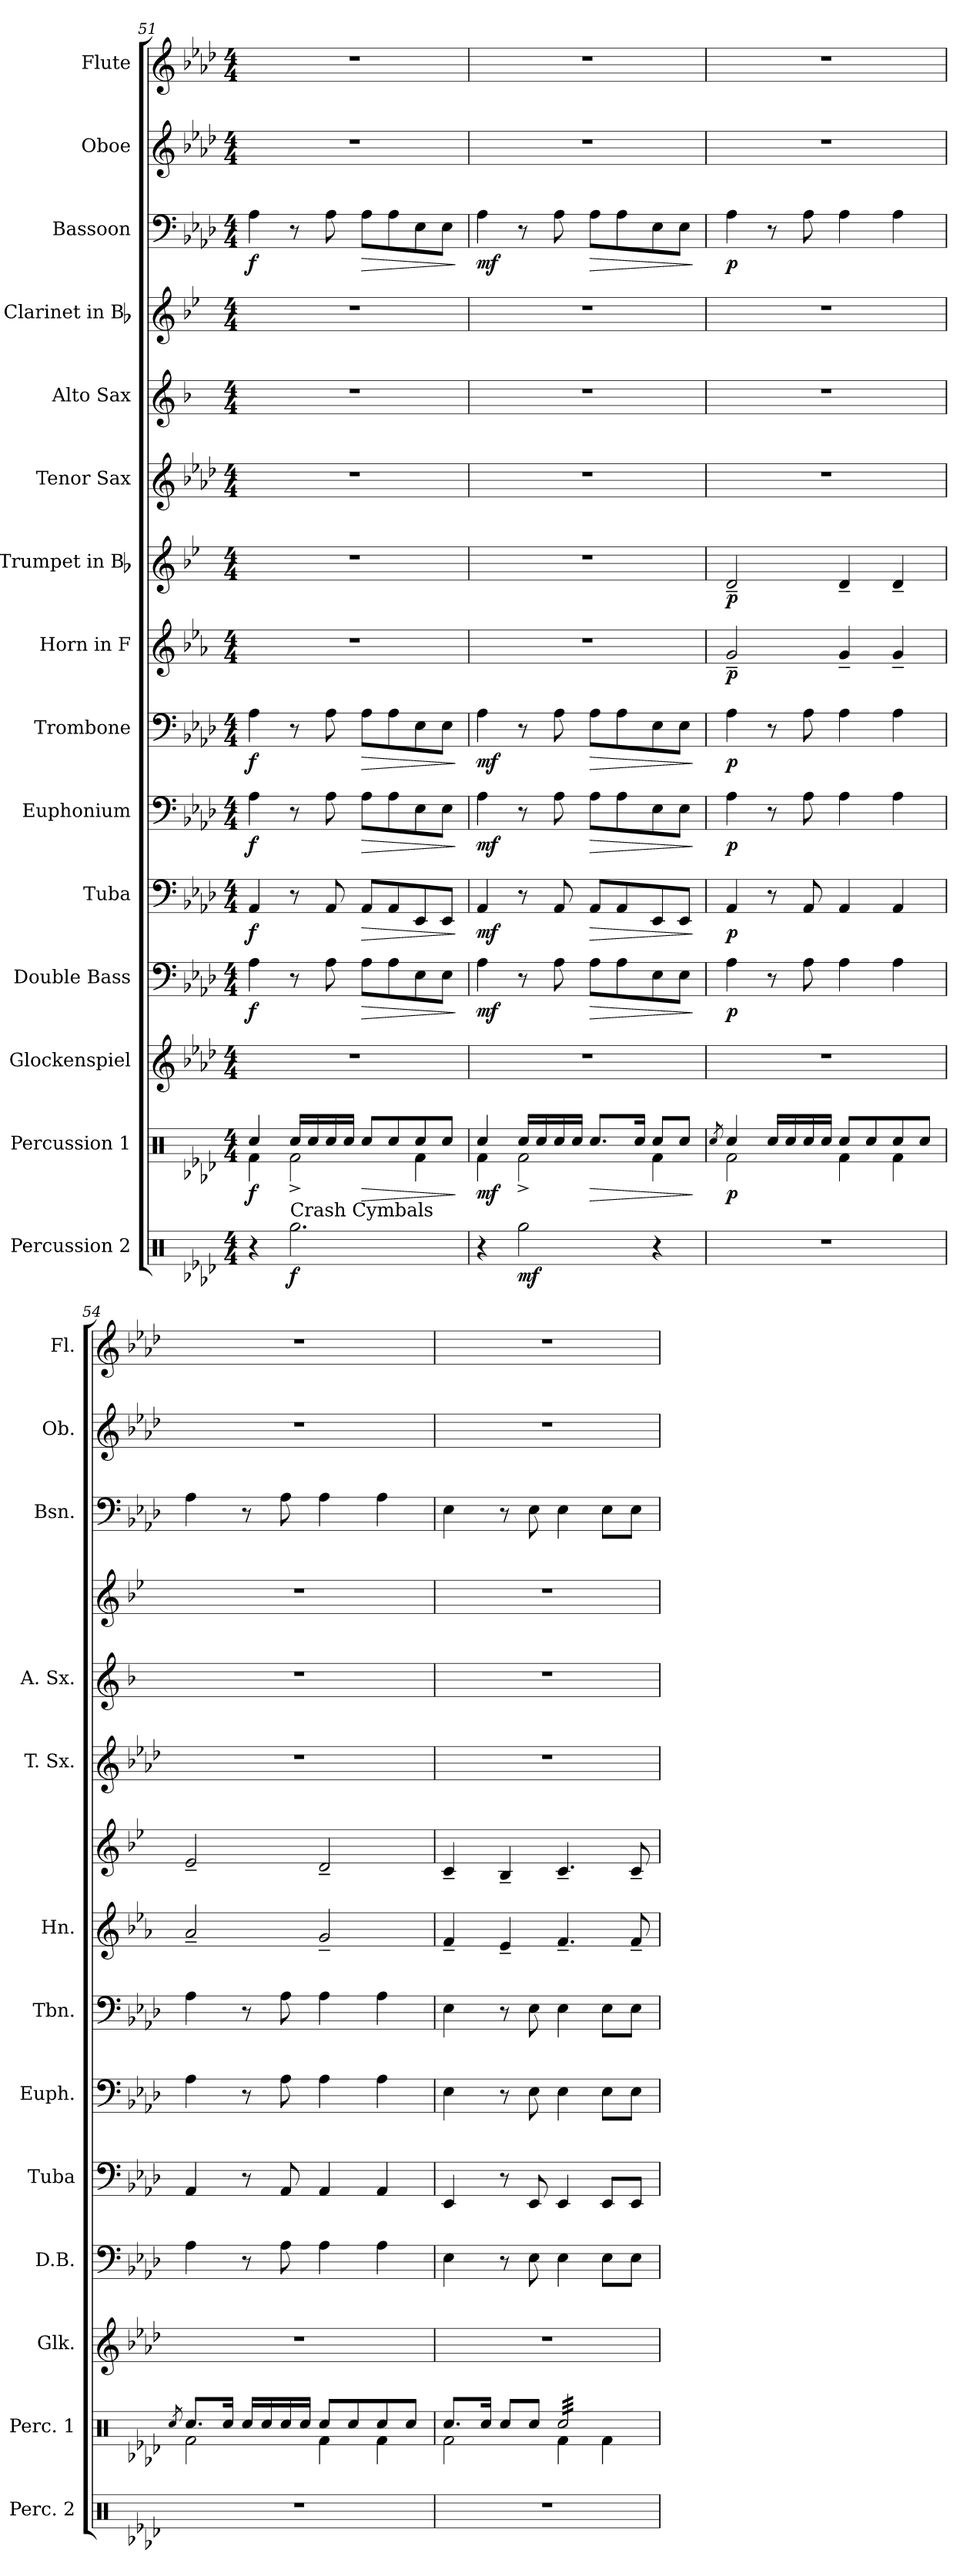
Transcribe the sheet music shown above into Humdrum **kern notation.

**kern	**dynam	**kern	**dynam	**kern	**kern	**dynam	**kern	**dynam	**kern	**dynam	**kern	**dynam	**kern	**dynam	**kern	**dynam	**kern	**kern	**kern	**kern	**dynam	**kern	**kern
*part15	*part15	*part14	*part14	*part13	*part12	*part12	*part11	*part11	*part10	*part10	*part9	*part9	*part8	*part8	*part7	*part7	*part6	*part5	*part4	*part3	*part3	*part2	*part1
*staff15	*staff15	*staff14	*staff14	*staff13	*staff12	*staff12	*staff11	*staff11	*staff10	*staff10	*staff9	*staff9	*staff8	*staff8	*staff7	*staff7	*staff6	*staff5	*staff4	*staff3	*staff3	*staff2	*staff1
*I"Percussion 2	*	*I"Percussion 1	*	*I"Glockenspiel	*I"Double Bass	*	*I"Tuba	*	*I"Euphonium	*	*I"Trombone	*	*I"Horn in F	*	*I"Trumpet in Bb	*	*I"Tenor Sax	*I"Alto Sax	*I"Clarinet in Bb	*I"Bassoon	*	*I"Oboe	*I"Flute
*I'Perc. 2	*	*I'Perc. 1	*	*I'Glk.	*I'D.B.	*	*I'Tuba	*	*I'Euph.	*	*I'Tbn.	*	*I'Hn.	*	*	*	*I'T. Sx.	*I'A. Sx.	*	*I'Bsn.	*	*I'Ob.	*I'Fl.
*clefX	*	*clefX	*	*clefG2	*clefF4	*	*clefF4	*	*clefF4	*	*clefF4	*	*clefG2	*	*clefG2	*	*clefG2	*clefG2	*clefG2	*clefF4	*	*clefG2	*clefG2
*	*	*	*	*ITrd-14c-24	*ITrd7c12	*	*	*	*	*	*	*	*ITrd4c7	*	*ITrd1c2	*	*ITrd8c14	*ITrd5c9	*ITrd1c2	*	*	*	*
*k[b-e-a-d-]	*	*k[b-e-a-d-]	*	*k[b-e-a-d-]	*k[b-e-a-d-]	*	*k[b-e-a-d-]	*	*k[b-e-a-d-]	*	*k[b-e-a-d-]	*	*k[b-e-a-d-]	*	*k[b-e-a-d-]	*	*k[b-e-a-d-]	*k[b-e-a-d-]	*k[b-e-a-d-]	*k[b-e-a-d-]	*	*k[b-e-a-d-]	*k[b-e-a-d-]
*A-:	*	*A-:	*	*A-:	*A-:	*	*A-:	*	*A-:	*	*A-:	*	*A-:	*	*A-:	*	*A-:	*A-:	*A-:	*A-:	*	*A-:	*A-:
*M4/4	*	*M4/4	*	*M4/4	*M4/4	*	*M4/4	*	*M4/4	*	*M4/4	*	*M4/4	*	*M4/4	*	*M4/4	*M4/4	*M4/4	*M4/4	*	*M4/4	*M4/4
=51	=51	=51	=51	=51	=51	=51	=51	=51	=51	=51	=51	=51	=51	=51	=51	=51	=51	=51	=51	=51	=51	=51	=51
*	*	*^	*	*	*	*	*	*	*	*	*	*	*	*	*	*	*	*	*	*	*	*	*
!	!	!	!	!LO:DY:b	!	!	!LO:DY:b	!	!LO:DY:b	!	!LO:DY:b	!	!LO:DY:b	!	!	!	!	!	!	!	!	!LO:DY:b	!	!
4r	.	4Rcc/	4Rf\	f	1r	4AA-\	f	4AA-/	f	4A-\	f	4A-\	f	1r	.	1r	.	1r	1r	1r	4A-\	f	1r	1r
!LO:TX:a:t=Crash Cymbals	!	!	!	!	!	!	!	!	!	!	!	!	!	!	!	!	!	!	!	!	!	!	!	!
!	!LO:DY:b	!	!	!	!	!	!	!	!	!	!	!	!	!	!	!	!	!	!	!	!	!	!	!
2.Rgg\	f	16Rcc/LL	2Rf^<\	.	.	8r	.	8r	.	8r	.	8r	.	.	.	.	.	.	.	.	8r	.	.	.
.	.	16Rcc/	.	.	.	.	.	.	.	.	.	.	.	.	.	.	.	.	.	.	.	.	.	.
.	.	16Rcc/	.	.	.	8AA-\	.	8AA-/	.	8A-\	.	8A-\	.	.	.	.	.	.	.	.	8A-\	.	.	.
.	.	16Rcc/JJ	.	.	.	.	.	.	.	.	.	.	.	.	.	.	.	.	.	.	.	.	.	.
!	!	!	!	!LO:HP:b	!	!	!LO:HP:b	!	!LO:HP:b	!	!LO:HP:b	!	!LO:HP:b	!	!	!	!	!	!	!	!	!LO:HP:b	!	!
.	.	8Rcc/L	.	>	.	8AA-\L	>	8AA-/L	>	8A-\L	>	8A-\L	>	.	.	.	.	.	.	.	8A-\L	>	.	.
.	.	8Rcc/	.	.	.	8AA-\	.	8AA-/	.	8A-\	.	8A-\	.	.	.	.	.	.	.	.	8A-\	.	.	.
.	.	8Rcc/	4Rf\	.	.	8EE-\	.	8EE-/	.	8E-\	.	8E-\	.	.	.	.	.	.	.	.	8E-\	.	.	.
.	.	8Rcc/J	.	.	.	8EE-\J	.	8EE-/J	.	8E-\J	.	8E-\J	.	.	.	.	.	.	.	.	8E-\J	.	.	.
*	*	*v	*v	*	*	*	*	*	*	*	*	*	*	*	*	*	*	*	*	*	*	*	*	*
.	.	.	]	.	.	]	.	]	.	]	.	]	.	.	.	.	.	.	.	.	]	.	.
=52	=52	=52	=52	=52	=52	=52	=52	=52	=52	=52	=52	=52	=52	=52	=52	=52	=52	=52	=52	=52	=52	=52	=52
*	*	*^	*	*	*	*	*	*	*	*	*	*	*	*	*	*	*	*	*	*	*	*	*
!	!	!	!	!LO:DY:b	!	!	!LO:DY:b	!	!LO:DY:b	!	!LO:DY:b	!	!LO:DY:b	!	!	!	!	!	!	!	!	!LO:DY:b	!	!
4r	.	4Rcc/	4Rf\	mf	1r	4AA-\	mf	4AA-/	mf	4A-\	mf	4A-\	mf	1r	.	1r	.	1r	1r	1r	4A-\	mf	1r	1r
!	!LO:DY:b	!	!	!	!	!	!	!	!	!	!	!	!	!	!	!	!	!	!	!	!	!	!	!
2Rgg\	mf	16Rcc/LL	2Rf^<\	.	.	8r	.	8r	.	8r	.	8r	.	.	.	.	.	.	.	.	8r	.	.	.
.	.	16Rcc/	.	.	.	.	.	.	.	.	.	.	.	.	.	.	.	.	.	.	.	.	.	.
.	.	16Rcc/	.	.	.	8AA-\	.	8AA-/	.	8A-\	.	8A-\	.	.	.	.	.	.	.	.	8A-\	.	.	.
.	.	16Rcc/JJ	.	.	.	.	.	.	.	.	.	.	.	.	.	.	.	.	.	.	.	.	.	.
!	!	!	!	!LO:HP:b	!	!	!LO:HP:b	!	!LO:HP:b	!	!LO:HP:b	!	!LO:HP:b	!	!	!	!	!	!	!	!	!LO:HP:b	!	!
.	.	8.Rcc/L	.	>	.	8AA-\L	>	8AA-/L	>	8A-\L	>	8A-\L	>	.	.	.	.	.	.	.	8A-\L	>	.	.
.	.	.	.	.	.	8AA-\	.	8AA-/	.	8A-\	.	8A-\	.	.	.	.	.	.	.	.	8A-\	.	.	.
.	.	16Rcc/Jk	.	.	.	.	.	.	.	.	.	.	.	.	.	.	.	.	.	.	.	.	.	.
4r	.	8Rcc/L	4Rf\	.	.	8EE-\	.	8EE-/	.	8E-\	.	8E-\	.	.	.	.	.	.	.	.	8E-\	.	.	.
.	.	8Rcc/J	.	.	.	8EE-\J	.	8EE-/J	.	8E-\J	.	8E-\J	.	.	.	.	.	.	.	.	8E-\J	.	.	.
*	*	*v	*v	*	*	*	*	*	*	*	*	*	*	*	*	*	*	*	*	*	*	*	*	*
.	.	.	]	.	.	]	.	]	.	]	.	]	.	.	.	.	.	.	.	.	]	.	.
=53	=53	=53	=53	=53	=53	=53	=53	=53	=53	=53	=53	=53	=53	=53	=53	=53	=53	=53	=53	=53	=53	=53	=53
.	.	8qRcc/	.	.	.	.	.	.	.	.	.	.	.	.	.	.	.	.	.	.	.	.	.
*	*	*^	*	*	*	*	*	*	*	*	*	*	*	*	*	*	*	*	*	*	*	*	*
!	!	!	!	!LO:DY:b	!	!	!LO:DY:b	!	!LO:DY:b	!	!LO:DY:b	!	!LO:DY:b	!	!LO:DY:b	!	!LO:DY:b	!	!	!	!	!LO:DY:b	!	!
1r	.	4Rcc/	2Rf\	p	1r	4AA-\	p	4AA-/	p	4A-\	p	4A-\	p	2c~</	p	2c~</	p	1r	1r	1r	4A-\	p	1r	1r
.	.	16Rcc/LL	.	.	.	8r	.	8r	.	8r	.	8r	.	.	.	.	.	.	.	.	8r	.	.	.
.	.	16Rcc/	.	.	.	.	.	.	.	.	.	.	.	.	.	.	.	.	.	.	.	.	.	.
.	.	16Rcc/	.	.	.	8AA-\	.	8AA-/	.	8A-\	.	8A-\	.	.	.	.	.	.	.	.	8A-\	.	.	.
.	.	16Rcc/JJ	.	.	.	.	.	.	.	.	.	.	.	.	.	.	.	.	.	.	.	.	.	.
.	.	8Rcc/L	4Rf\	.	.	4AA-\	.	4AA-/	.	4A-\	.	4A-\	.	4c~</	.	4c~</	.	.	.	.	4A-\	.	.	.
.	.	8Rcc/	.	.	.	.	.	.	.	.	.	.	.	.	.	.	.	.	.	.	.	.	.	.
.	.	8Rcc/	4Rf\	.	.	4AA-\	.	4AA-/	.	4A-\	.	4A-\	.	4c~</	.	4c~</	.	.	.	.	4A-\	.	.	.
.	.	8Rcc/J	.	.	.	.	.	.	.	.	.	.	.	.	.	.	.	.	.	.	.	.	.	.
=54	=54	=54	=54	=54	=54	=54	=54	=54	=54	=54	=54	=54	=54	=54	=54	=54	=54	=54	=54	=54	=54	=54	=54	=54
.	.	8qRcc/	.	.	.	.	.	.	.	.	.	.	.	.	.	.	.	.	.	.	.	.	.	.
1r	.	8.Rcc/L	2Rf\	.	1r	4AA-\	.	4AA-/	.	4A-\	.	4A-\	.	2d-~</	.	2d-~</	.	1r	1r	1r	4A-\	.	1r	1r
.	.	16Rcc/Jk	.	.	.	.	.	.	.	.	.	.	.	.	.	.	.	.	.	.	.	.	.	.
.	.	16Rcc/LL	.	.	.	8r	.	8r	.	8r	.	8r	.	.	.	.	.	.	.	.	8r	.	.	.
.	.	16Rcc/	.	.	.	.	.	.	.	.	.	.	.	.	.	.	.	.	.	.	.	.	.	.
.	.	16Rcc/	.	.	.	8AA-\	.	8AA-/	.	8A-\	.	8A-\	.	.	.	.	.	.	.	.	8A-\	.	.	.
.	.	16Rcc/JJ	.	.	.	.	.	.	.	.	.	.	.	.	.	.	.	.	.	.	.	.	.	.
.	.	8Rcc/L	4Rf\	.	.	4AA-\	.	4AA-/	.	4A-\	.	4A-\	.	2c~</	.	2c~</	.	.	.	.	4A-\	.	.	.
.	.	8Rcc/	.	.	.	.	.	.	.	.	.	.	.	.	.	.	.	.	.	.	.	.	.	.
.	.	8Rcc/	4Rf\	.	.	4AA-\	.	4AA-/	.	4A-\	.	4A-\	.	.	.	.	.	.	.	.	4A-\	.	.	.
.	.	8Rcc/J	.	.	.	.	.	.	.	.	.	.	.	.	.	.	.	.	.	.	.	.	.	.
=55	=55	=55	=55	=55	=55	=55	=55	=55	=55	=55	=55	=55	=55	=55	=55	=55	=55	=55	=55	=55	=55	=55	=55	=55
1r	.	8.Rcc/L	2Rf\	.	1r	4EE-\	.	4EE-/	.	4E-\	.	4E-\	.	4B-~</	.	4B-~</	.	1r	1r	1r	4E-\	.	1r	1r
.	.	16Rcc/Jk	.	.	.	.	.	.	.	.	.	.	.	.	.	.	.	.	.	.	.	.	.	.
.	.	8Rcc/L	.	.	.	8r	.	8r	.	8r	.	8r	.	4A-~</	.	4A-~</	.	.	.	.	8r	.	.	.
.	.	8Rcc/J	.	.	.	8EE-\	.	8EE-/	.	8E-\	.	8E-\	.	.	.	.	.	.	.	.	8E-\	.	.	.
*	*	*tremolo	*	*	*	*	*	*	*	*	*	*	*	*	*	*	*	*	*	*	*	*	*	*
.	.	32Rcc/LLL	4Rf\	.	.	4EE-\	.	4EE-/	.	4E-\	.	4E-\	.	4.B-~</	.	4.B-~</	.	.	.	.	4E-\	.	.	.
.	.	32Rcc/	.	.	.	.	.	.	.	.	.	.	.	.	.	.	.	.	.	.	.	.	.	.
.	.	32Rcc/	.	.	.	.	.	.	.	.	.	.	.	.	.	.	.	.	.	.	.	.	.	.
.	.	32Rcc/	.	.	.	.	.	.	.	.	.	.	.	.	.	.	.	.	.	.	.	.	.	.
.	.	32Rcc/	.	.	.	.	.	.	.	.	.	.	.	.	.	.	.	.	.	.	.	.	.	.
.	.	32Rcc/	.	.	.	.	.	.	.	.	.	.	.	.	.	.	.	.	.	.	.	.	.	.
.	.	32Rcc/	.	.	.	.	.	.	.	.	.	.	.	.	.	.	.	.	.	.	.	.	.	.
.	.	32Rcc/	.	.	.	.	.	.	.	.	.	.	.	.	.	.	.	.	.	.	.	.	.	.
.	.	32Rcc/	4Rf\	.	.	8EE-\L	.	8EE-/L	.	8E-\L	.	8E-\L	.	.	.	.	.	.	.	.	8E-\L	.	.	.
.	.	32Rcc/	.	.	.	.	.	.	.	.	.	.	.	.	.	.	.	.	.	.	.	.	.	.
.	.	32Rcc/	.	.	.	.	.	.	.	.	.	.	.	.	.	.	.	.	.	.	.	.	.	.
.	.	32Rcc/	.	.	.	.	.	.	.	.	.	.	.	.	.	.	.	.	.	.	.	.	.	.
.	.	32Rcc/	.	.	.	8EE-\J	.	8EE-/J	.	8E-\J	.	8E-\J	.	8B-~</	.	8B-~</	.	.	.	.	8E-\J	.	.	.
.	.	32Rcc/	.	.	.	.	.	.	.	.	.	.	.	.	.	.	.	.	.	.	.	.	.	.
.	.	32Rcc/	.	.	.	.	.	.	.	.	.	.	.	.	.	.	.	.	.	.	.	.	.	.
.	.	32Rcc/JJJ	.	.	.	.	.	.	.	.	.	.	.	.	.	.	.	.	.	.	.	.	.	.
*	*	*Xtremolo	*	*	*	*	*	*	*	*	*	*	*	*	*	*	*	*	*	*	*	*	*	*
*	*	*v	*v	*	*	*	*	*	*	*	*	*	*	*	*	*	*	*	*	*	*	*	*	*
=	=	=	=	=	=	=	=	=	=	=	=	=	=	=	=	=	=	=	=	=	=	=	=
*-	*-	*-	*-	*-	*-	*-	*-	*-	*-	*-	*-	*-	*-	*-	*-	*-	*-	*-	*-	*-	*-	*-	*-
